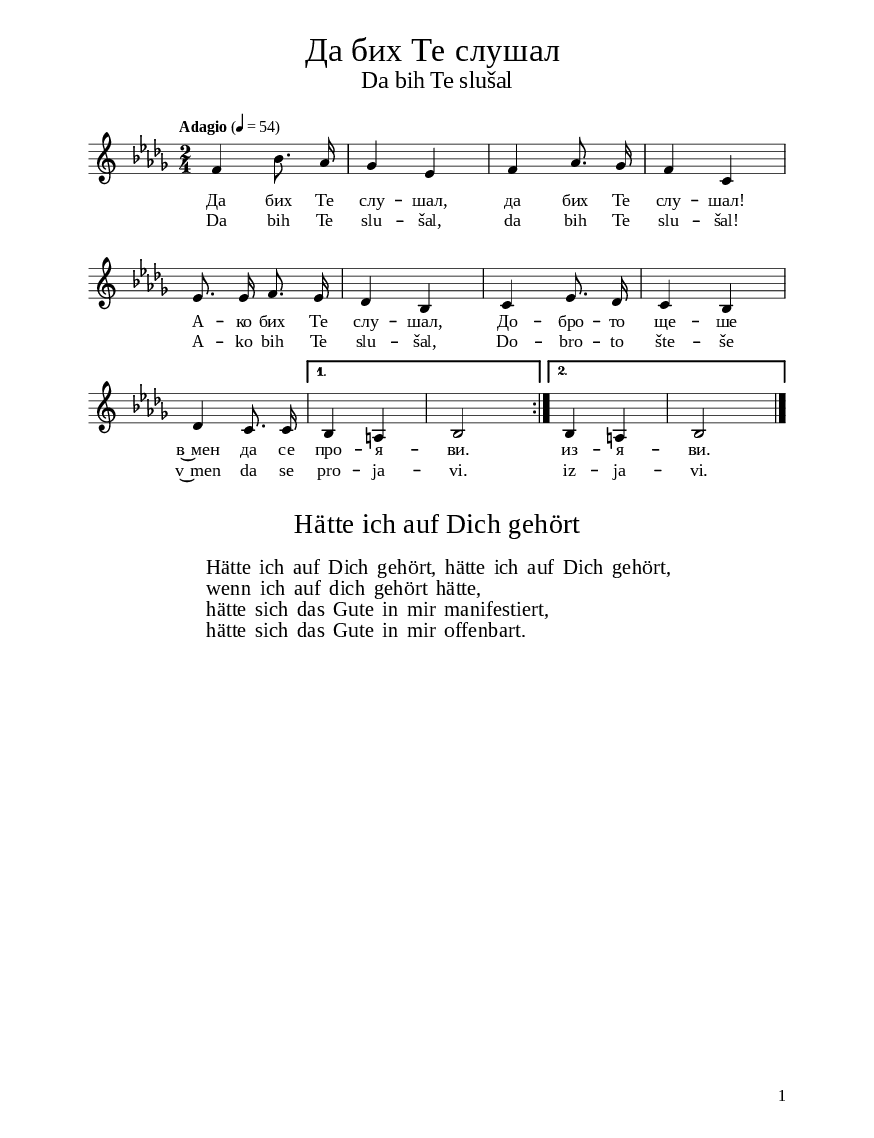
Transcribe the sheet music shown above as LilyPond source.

\version "2.24.2"

% include paper part and global functions
\include "include/globals.ily"

\bookpart {
  \label #'ref174_1
  \tocItem \markup "Да бих Тe слушал – Da bih Te slušal"
  \include "include/bookpart-paper.ily"
  \score {
    \include "include/score-layout.ily"

    \new Voice \absolute {
      \clef treble
      \key bes \minor
      \time 2/4
      \tempoFunc "Adagio" 4 "54"
      \autoBeamOff
      \repeat volta 2 {
        f'4 bes'8. as'16 | % 2
        ges'4 es'4 | % 3
        f'4 as'8. ges'16 | % 4
        f'4 c'4 \break | % 5
        es'8. es'16 f'8. es'16 | % 6
        des'4 bes4 | % 7
        c'4 es'8. des'16 | % 8
        c'4 bes4 \break | % 9
        des'4 c'8. c'16 |
      }
      \alternative {
        {
          bes4 a4 | % 11
          bes2
        }
        {
          bes4 a4 | % 11
          bes2 \bar "|."
        }
      }
    }

    \addlyrics {
      Да бих Те
      слу -- шал, да бих Те слу -- шал! А -- ко бих
      Те слу -- шал, До -- бро -- то ще -- ше в~мен да
      се про -- я -- ви. из -- я -- ви.}
      \addlyrics {
        Da bih Te
        slu -- šal, da bih Te slu -- šal! A -- ko bih
        Te slu -- šal, Do -- bro -- to šte -- še v~men da
        se pro -- ja -- vi. iz -- ja -- vi.}

        \header {
          title = \titleFunc "Да бих Тe слушал " "Da bih Te slušal"
        }

        \midi{}

      } % score




      % include foreign translation(s) of the song
      \version "2.24.2"

\markup \fill-line { \fontsize #deTitleFontSize "Hätte ich auf Dich gehört" }
\markup \null
\markup \null
\markup \fontsize #deCoupletFontSize {
  \hspace #10
  \override #`(baseline-skip . ,deCoupletBaselineSkip)

  \column {

\line { " " Hätte ich auf Dich gehört, hätte ich auf Dich gehört,}

\line { " " wenn ich auf dich gehört hätte,}

\line { " " hätte sich das Gute in mir manifestiert, }

\line { " " hätte sich das Gute in mir offenbart.}

  }
}


    } % bookpart


